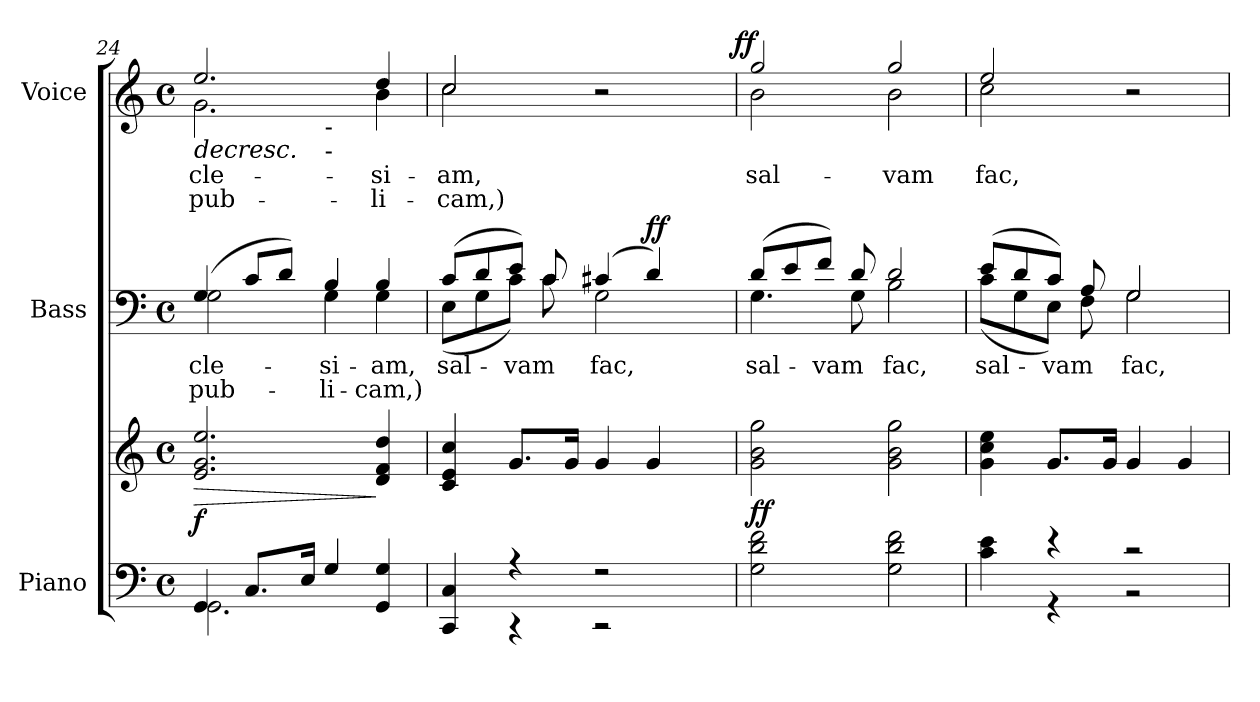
**kern	**kern	**dynam	**kern	**text	**text	**dynam	**kern	**text	**text	**dynam
*part3	*part3	*part3	*part2	*part2	*part2	*part2	*part1	*part1	*part1	*part1
*staff4	*staff3	*staff3/4	*staff2	*staff2	*staff2	*staff2	*staff1	*staff1	*staff1	*staff1
*I"Piano	*	*	*I"Bass	*	*	*	*I"Voice	*	*	*
*I'Pno.	*	*	*I'B.	*	*	*	*I'Voice	*	*	*
!!LO:LB:g=z
*clefF4	*clefG2	*	*clefF4	*	*	*	*clefG2	*	*	*
*k[]	*k[]	*	*k[]	*	*	*	*k[]	*	*	*
*C:	*C:	*	*C:	*	*	*	*C:	*	*	*
*M4/4	*M4/4	*	*M4/4	*	*	*	*M4/4	*	*	*
*met(c)	*met(c)	*	*met(c)	*	*	*	*met(c)	*	*	*
=24	=24	=24	=24	=24	=24	=24	=24	=24	=24	=24
*^	*	*	*	*	*	*	*	*	*	*
*	*^	*	*	*	*	*	*	*	*	*	*
!	!	!	!	!LO:HP:b	!	!	!	!	!	!	!	!
!	!	!	!	!	!	!LO:LY:b:color=#000000	!LO:LY:b:color=#000000	!	!	!	!	!
*	*	*	*	*	*^	*	*	*	*	*	*	*
!	!	!	!	!	!	!	!	!	!	!	!LO:LY:b:color=#000000	!LO:LY:b:color=#000000	!LO:HP:b
*	*	*	*	*	*	*	*	*	*	*^	*	*	*
*	*	*	*	*	*	*	*	*	*	*	*^	*	*	*
4GGi/	2.GGi\	2.GGG^i\yy	2.ei/ 2.gi 2.eei	> f	(4Gi/	2Gi\	-cle-	-pub-	.	2.eei/	2.gi\	2ryy	-cle-	-pub-	>
8.Ci/L	.	.	.	.	8ci/L	.	.	.	.	.	.	.	.	.	.
.	.	.	.	.	8di/J)	.	.	.	.	.	.	.	.	.	.
16Ei/Jk	.	.	.	.	.	.	.	.	.	.	.	.	.	.	.
!	!	!	!	!	!	!	!	!	!	!	!	!LO:TX:b:t=-	!	!	!
!	!	!	!	!	!	!	!	!	!	!	!	!LO:TX:b:t=-	!	!	!
!	!	!	!	!	!	!	!LO:LY:b:color=#000000	!LO:LY:b:color=#000000	!	!	!	!	!	!	!
4Gi/	.	.	.	.	4Bi/	4Gi\	-si-	-li-	.	.	.	2ryy	.	.	.
!	!	!	!	!	!	!	!LO:LY:b:color=#000000	!LO:LY:b:color=#000000	!	!	!	!	!	!	!
!	!	!	!	!	!	!	!	!	!	!	!	!	!LO:LY:b:color=#000000	!LO:LY:b:color=#000000	!
4GGi/ 4Gi	4ryy	4GGG^i/yy	4di/ 4fi 4ddi	]	4Bi/	4Gi\	-am,	-cam,)	.	4ddi/	4bi\	.	-si-	-li-	.
*	*v	*v	*	*	*	*	*	*	*	*	*	*	*	*	*
=25	=25	=25	=25	=25	=25	=25	=25	=25	=25	=25	=25	=25	=25	=25
*	*^	*	*	*	*	*	*	*	*	*	*	*	*	*
!	!	!	!	!	!	!	!LO:LY:b:color=#000000	!	!	!	!	!	!	!	!
*	*v	*v	*	*	*	*	*	*	*	*	*	*	*	*	*
*	*^	*	*	*	*	*	*	*	*	*	*	*	*	*
!	!	!	!	!	!	!	!	!	!	!	!	!	!LO:LY:b:color=#000000	!LO:LY:b:color=#000000	!
*	*v	*v	*	*	*	*	*	*	*	*	*	*	*	*	*
4CCi/ 4Ci	4CCC^i/yy	4ci/ 4ei 4cci	.	(8ci/L	(8Ei\L	sal-	.	.	2cci/	2cci\	2ryy	-am,	-cam,)	.
.	.	.	.	8di/	8Gi\	.	.	.	.	.	.	.	.	.
!	!	!	!	!	!	!LO:LY:b:color=#000000	!	!	!	!	!	!	!	!
4r	4r	8.gi/L	.	8ei/J)	8ci\J)	-vam	.	.	.	.	.	.	.	.
.	.	.	.	8ci/	8ci\	.	.	.	.	.	.	.	.	.
.	.	16gi/Jk	.	.	.	.	.	.	.	.	.	.	.	.
!	!	!	!	!	!	!LO:LY:b:color=#000000	!	!	!	!	!	!	!	!
2r	2r	4gi/	.	(4c#Xi/	2Gi\	fac,	.	.	2r	2ryy	4ryy	.	.	.
.	.	4gi/	.	4di/)	.	.	.	ff	.	.	8ryy	.	.	.
.	.	.	.	.	.	.	.	.	.	.	16ryy	.	.	.
.	.	.	.	.	.	.	.	.	.	.	32ryy	.	.	.
.	.	.	.	.	.	.	.	.	.	.	64ryy	.	.	.
.	.	.	.	.	.	.	.	.	.	.	128...ryy	.	.	.
.	.	.	.	.	.	.	.	.	.	.	1024ryy	.	.	ff
*v	*v	*	*	*v	*v	*	*	*	*	*	*	*	*	*
.	.	.	.	.	.	.	.	.	.	.	.	]
*	*	*	*	*	*	*	*v	*v	*v	*	*	*
=26	=26	=26	=26	=26	=26	=26	=26	=26	=26	=26
*^	*	*	*	*	*	*	*	*	*	*
*	*	*	*	*	*	*	*	*^	*	*	*
*	*	*	*	*	*	*	*	*	*^	*	*	*
!	!	!	!	!	!LO:LY:b:color=#000000	!	!	!	!	!	!	!	!
*	*	*	*	*^	*	*	*	*v	*v	*v	*	*	*
*	*	*	*	*	*	*	*	*	*^	*	*	*
*	*	*	*	*	*	*	*	*	*	*^	*	*	*
!	!	!	!	!	!	!	!	!	!	!	!	!LO:LY:b:color=#000000	!	!
*	*	*	*	*	*	*	*	*	*	*v	*v	*	*	*
2Gi\ 2di 2fi	2GGi/yy	2gi\ 2bi 2ggi	ff	(8di/L	4.Gi\	sal-	.	.	2ggi/	2bi\	sal-	.	.
.	.	.	.	8ei/	.	.	.	.	.	.	.	.	.
!	!	!	!	!	!	!LO:LY:b:color=#000000	!	!	!	!	!	!	!
.	.	.	.	8fi/J)	.	-vam	.	.	.	.	.	.	.
.	.	.	.	8di/	8Gi\	.	.	.	.	.	.	.	.
!	!	!	!	!	!	!LO:LY:b:color=#000000	!	!	!	!	!	!	!
!	!	!	!	!	!	!	!	!	!	!	!LO:LY:b:color=#000000	!	!
2Gi\ 2di 2fi	2GGi/yy	2gi\ 2bi 2ggi	.	2di/	2Bi\	fac,	.	.	2ggi/	2bi\	-vam	.	.
=27	=27	=27	=27	=27	=27	=27	=27	=27	=27	=27	=27	=27	=27
!	!	!	!	!	!	!LO:LY:b:color=#000000	!	!	!	!	!	!	!
!	!	!	!	!	!	!	!	!	!	!	!LO:LY:b:color=#000000	!	!
4ci\ 4ei	4Ci/yy	4gi\ 4cci 4eei	.	(8ei/L	(8ci\L	sal-	.	.	2eei/	2cci\	fac,	.	.
.	.	.	.	8di/	8Gi\	.	.	.	.	.	.	.	.
!	!	!	!	!	!	!LO:LY:b:color=#000000	!	!	!	!	!	!	!
4r	4r	8.gi/L	.	8ci/J)	8Ei\J)	-vam	.	.	.	.	.	.	.
.	.	.	.	8Ai/	8Fi\	.	.	.	.	.	.	.	.
.	.	16gi/Jk	.	.	.	.	.	.	.	.	.	.	.
!	!	!	!	!	!	!LO:LY:b:color=#000000	!	!	!	!	!	!	!
2r	2r	4gi/	.	2Gi/	2Gi\	fac,	.	.	2r	2ryy	.	.	.
.	.	4gi/	.	.	.	.	.	.	.	.	.	.	.
*	*	*	*	*v	*v	*	*	*	*	*	*	*	*
*v	*v	*	*	*	*	*	*	*v	*v	*	*	*
=	=	=	=	=	=	=	=	=	=	=
*-	*-	*-	*-	*-	*-	*-	*-	*-	*-	*-
